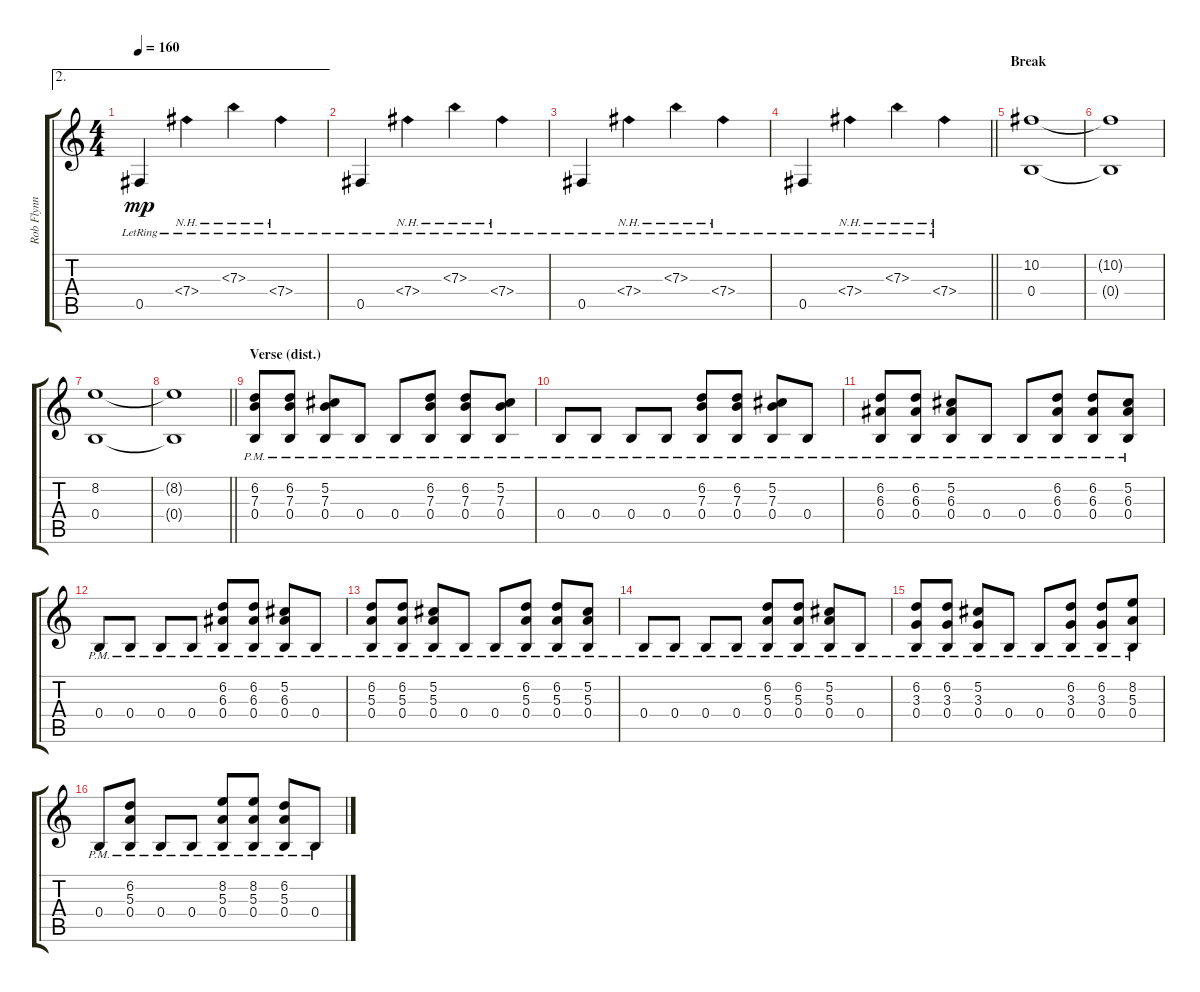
\track ("Rob Flynn" "Rob Flynn") {instrument distortionguitar}
\staff {score tabs}
\tuning (Db4 Ab3 E3 B2 Gb2 B1) {hide}
\ae 2
\ts (4 4)
\tempo 160
\clef g2
\ks c
0.5{lr}.4{dy mp} 7.4{nh lr}.4 7.3{nh lr}.4 7.4{nh lr}.4 |
0.5{lr}.4 7.4{nh lr}.4 7.3{nh lr}.4 7.4{nh lr}.4 |
0.5{lr}.4 7.4{nh lr}.4 7.3{nh lr}.4 7.4{nh lr}.4 |
\barLineRight lightlight
0.5{lr}.4 7.4{nh lr}.4 7.3{nh lr}.4 7.4{nh lr}.4 |
\section ("" "Break")
(10.2 0.4).1 |
(10.2{t} 0.4{t}).1 |
(8.2 0.4).1 |
\barLineRight lightlight
(8.2{t} 0.4{t}).1 |
\section ("" "Verse (dist.)")
(6.2 7.3 0.4{pm}).8 (6.2 7.3 0.4{pm}).8 (5.2 7.3 0.4{pm}).8 0.4{pm}.8 0.4{pm}.8 (6.2 7.3 0.4{pm}).8 (6.2 7.3 0.4{pm}).8 (5.2 7.3 0.4{pm}).8 |
0.4{pm}.8 0.4{pm}.8 0.4{pm}.8 0.4{pm}.8 (6.2 7.3 0.4{pm}).8 (6.2 7.3 0.4{pm}).8 (5.2 7.3 0.4{pm}).8 0.4{pm}.8 |
(6.2 6.3 0.4{pm}).8 (6.2 6.3 0.4{pm}).8 (5.2 6.3 0.4{pm}).8 0.4{pm}.8 0.4{pm}.8 (6.2 6.3 0.4{pm}).8 (6.2 6.3 0.4{pm}).8 (5.2 6.3 0.4{pm}).8 |
0.4{pm}.8 0.4{pm}.8 0.4{pm}.8 0.4{pm}.8 (6.2 6.3 0.4{pm}).8 (6.2 6.3 0.4{pm}).8 (5.2 6.3 0.4{pm}).8 0.4{pm}.8 |
(6.2 5.3 0.4{pm}).8 (6.2 5.3 0.4{pm}).8 (5.2 5.3 0.4{pm}).8 0.4{pm}.8 0.4{pm}.8 (6.2 5.3 0.4{pm}).8 (6.2 5.3 0.4{pm}).8 (5.2 5.3 0.4{pm}).8 |
0.4{pm}.8 0.4{pm}.8 0.4{pm}.8 0.4{pm}.8 (6.2 5.3 0.4{pm}).8 (6.2 5.3 0.4{pm}).8 (5.2 5.3 0.4{pm}).8 0.4{pm}.8 |
(6.2 3.3 0.4{pm}).8 (6.2 3.3 0.4{pm}).8 (5.2 3.3 0.4{pm}).8 0.4{pm}.8 0.4{pm}.8 (6.2 3.3 0.4{pm}).8 (6.2 3.3 0.4{pm}).8 (8.2 5.3 0.4{pm}).8 |
0.4{pm}.8 (6.2 5.3 0.4{pm}).8 0.4{pm}.8 0.4{pm}.8 (8.2 5.3 0.4{pm}).8 (8.2 5.3 0.4{pm}).8 (6.2 5.3 0.4{pm}).8 0.4{pm}.8
